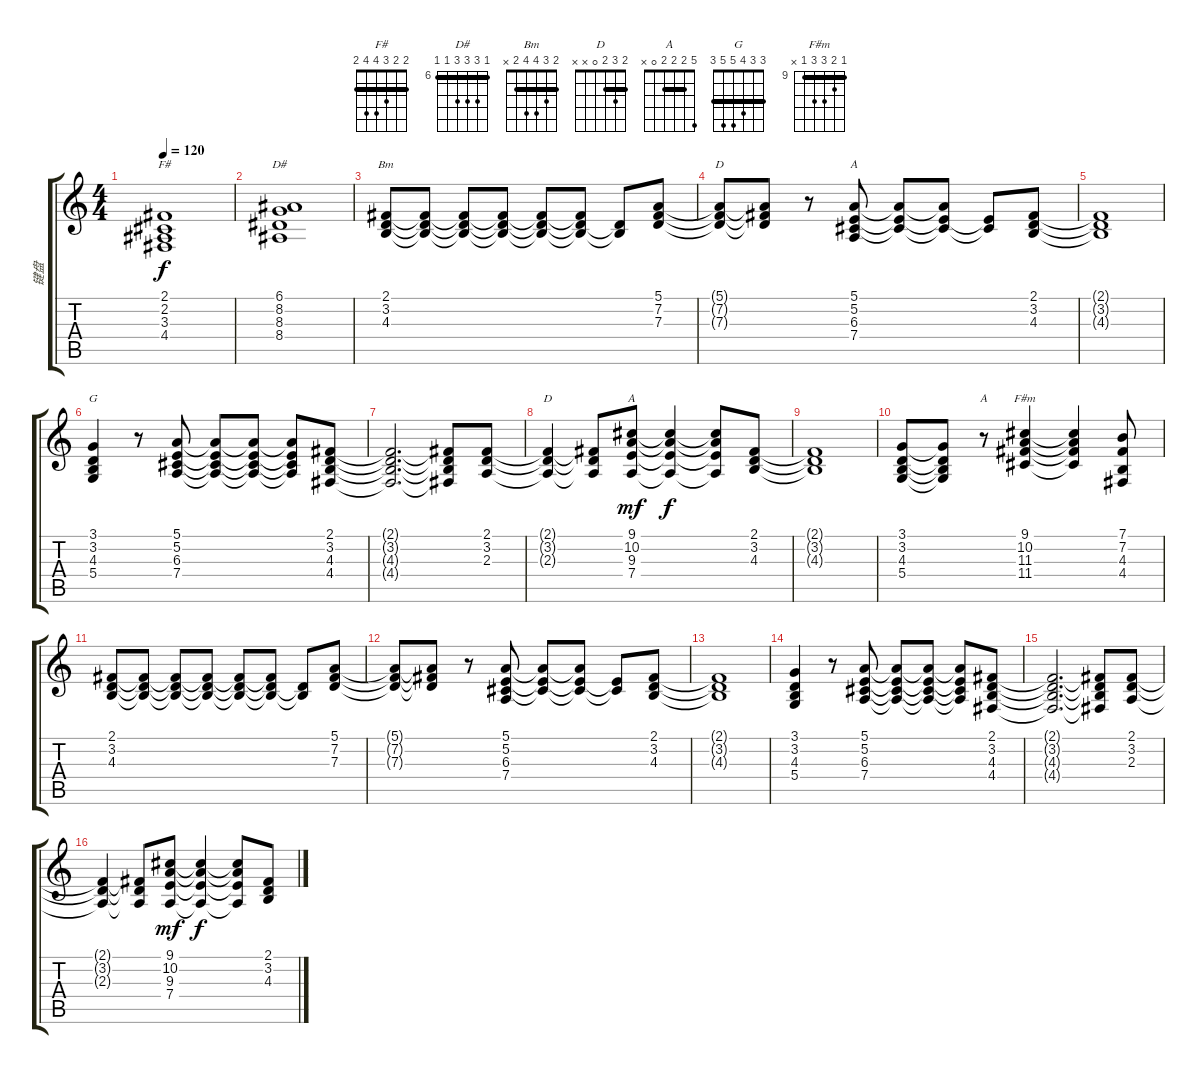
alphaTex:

\track ("键盘" "键盘") {instrument synthstrings1}
\staff {score tabs}
\tuning (E4 B3 G3 D3 A2 E2) {hide}
\chord ("F#" 2 2 3 4 4 2) {barre 2}
\chord ("D#" 6 8 8 8 6 6) {firstfret 6 barre 6}
\chord ("Bm" 2 3 4 4 2 x) {barre 2}
\chord ("D" 5 7 7 7 5 x) {firstfret 5 barre 5}
\chord ("A" 5 5 6 7 7 5) {firstfret 5 barre 5}
\chord ("G" 3 3 4 5 5 3) {barre 3}
\chord ("D" 2 3 2 0 x x) {barre 2}
\chord ("A" 9 10 9 7 0 x) {firstfret 7 barre 9}
\chord ("A" 5 2 2 2 0 x) {barre 2}
\chord ("F#m" 9 10 11 11 9 x) {firstfret 9 barre 9}
\ts (4 4)
\tempo 120
\clef g2
\ks c
(2.1 2.2 3.3 4.4).1{ch "F#" dy f} |
(6.1 8.2 8.3 8.4).1{ch "D#"} |
(2.1 3.2 4.3).8{ch "Bm" volume 7 instrument stringensemble1} (2.1{t} 3.2{t} 4.3{t}).8 (2.1{t} 3.2{t} 4.3{t}).8 (2.1{t} 3.2{t} 4.3{t}).8 (2.1{t} 3.2{t} 4.3{t}).8 (2.1{t} 3.2{t} 4.3{t}).8 (3.2{t} 4.3{t}).8 (5.1 7.2 7.3).8 |
(5.1{t} 7.2{t} 7.3{t}).8{ch "D"} (5.1{t} 7.2{t} 7.3{t}).8 r.8 (5.1 5.2 6.3 7.4).8{ch "A"} (5.1{t} 5.2{t} 6.3{t}).8 (5.1{t} 5.2{t} 6.3{t}).8 (5.2{t} 6.3{t}).8 (2.1 3.2 4.3).8 |
(2.1{t} 3.2{t} 4.3{t}).1 |
(3.1 3.2 4.3 5.4).4{ch "G"} r.8 (5.1 5.2 6.3 7.4).8 (5.1{t} 5.2{t} 6.3{t} 7.4{t}).8 (5.1{t} 5.2{t} 6.3{t} 7.4{t}).8 (5.1{t} 5.2{t} 6.3{t} 7.4{t}).8 (2.1 3.2 4.3 4.4).8 |
(2.1{t} 3.2{t} 4.3{t} 4.4{t}).2{d} (2.1{t} 3.2{t} 4.3{t} 4.4{t}).8 (2.1 3.2 2.3).8 |
(2.1{t} 3.2{t} 2.3{t}).4{ch "D"} (2.1{t} 3.2{t} 2.3{t}).8 (9.1 10.2 9.3 7.4).8{ch "A" dy mf} (9.1{t} 10.2{t} 9.3{t} 7.4{t}).4{dy f} (9.1{t} 10.2{t} 9.3{t} 7.4{t}).8 (2.1 3.2 4.3).8 |
(2.1{t} 3.2{t} 4.3{t}).1 |
(3.1 3.2 4.3 5.4).8 (3.1{t} 3.2{t} 4.3{t} 5.4{t}).8 r.8{ch "A"} (9.1 10.2 11.3 11.4).4{ch "F#m"} (9.1{t} 10.2{t} 11.3{t} 11.4{t}).4 (7.1 7.2 4.3 4.4).8 |
(2.1 3.2 4.3).8 (2.1{t} 3.2{t} 4.3{t}).8 (2.1{t} 3.2{t} 4.3{t}).8 (2.1{t} 3.2{t} 4.3{t}).8 (2.1{t} 3.2{t} 4.3{t}).8 (2.1{t} 3.2{t} 4.3{t}).8 (3.2{t} 4.3{t}).8 (5.1 7.2 7.3).8 |
(5.1{t} 7.2{t} 7.3{t}).8 (5.1{t} 7.2{t} 7.3{t}).8 r.8 (5.1 5.2 6.3 7.4).8 (5.1{t} 5.2{t} 6.3{t}).8 (5.1{t} 5.2{t} 6.3{t}).8 (5.2{t} 6.3{t}).8 (2.1 3.2 4.3).8 |
(2.1{t} 3.2{t} 4.3{t}).1 |
(3.1 3.2 4.3 5.4).4 r.8 (5.1 5.2 6.3 7.4).8 (5.1{t} 5.2{t} 6.3{t} 7.4{t}).8 (5.1{t} 5.2{t} 6.3{t} 7.4{t}).8 (5.1{t} 5.2{t} 6.3{t} 7.4{t}).8 (2.1 3.2 4.3 4.4).8 |
(2.1{t} 3.2{t} 4.3{t} 4.4{t}).2{d} (2.1{t} 3.2{t} 4.3{t} 4.4{t}).8 (2.1 3.2 2.3).8 |
(2.1{t} 3.2{t} 2.3{t}).4 (2.1{t} 3.2{t} 2.3{t}).8 (9.1 10.2 9.3 7.4).8{dy mf} (9.1{t} 10.2{t} 9.3{t} 7.4{t}).4{dy f} (9.1{t} 10.2{t} 9.3{t} 7.4{t}).8 (2.1 3.2 4.3).8
